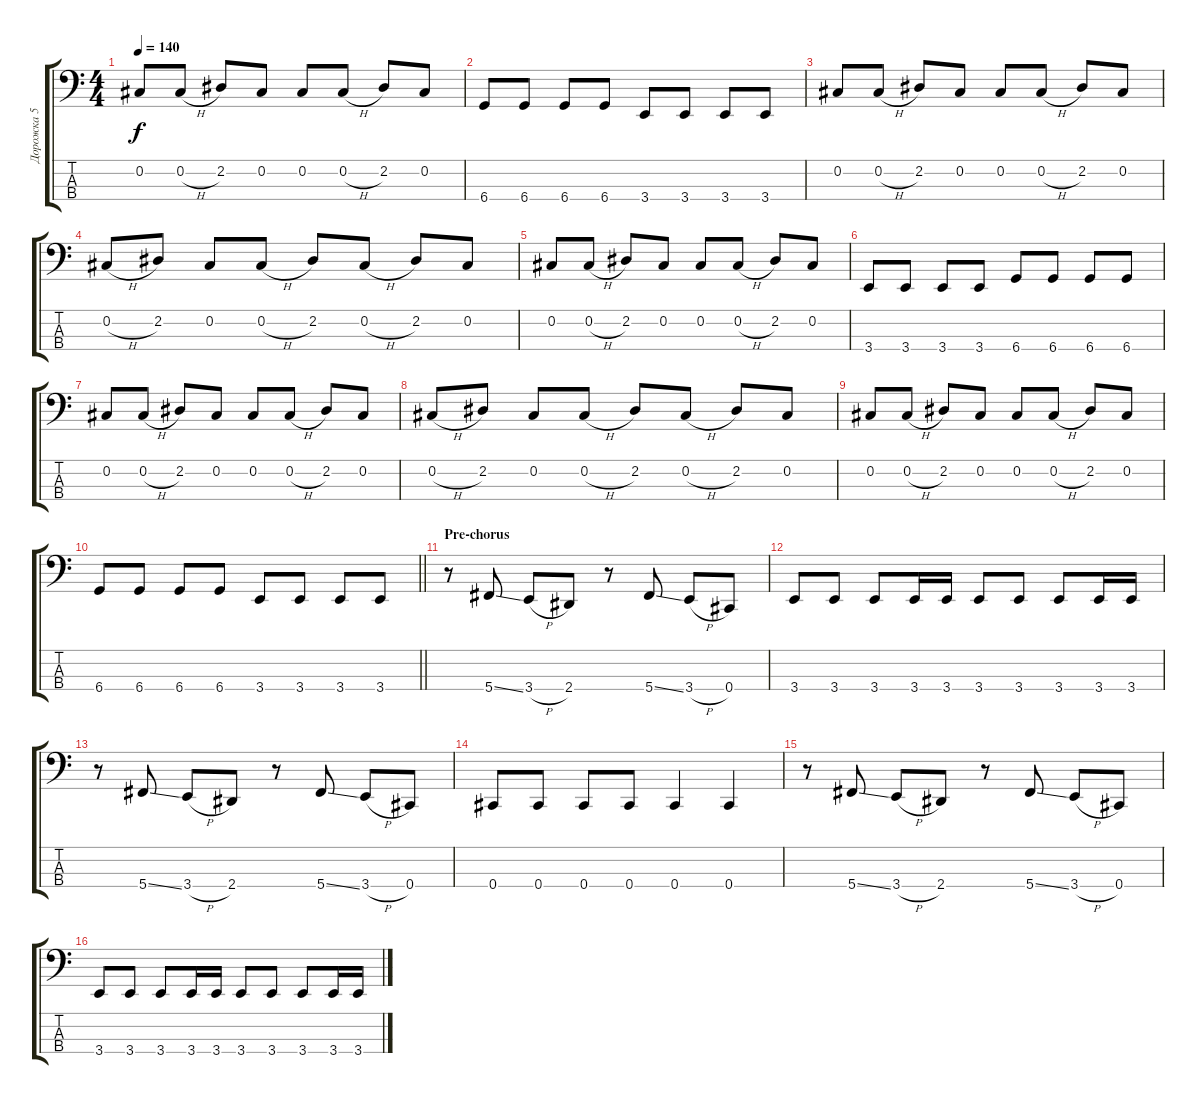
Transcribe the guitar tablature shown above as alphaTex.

\track ("Дорожка 5" "Дорожка 5") {instrument electricbassfinger}
\staff {score tabs}
\tuning (Gb2 Db2 Ab1 Db1) {hide}
\ts (4 4)
\tempo 140
\clef f4
\ks c
0.2.8{dy f} 0.2{h}.8 2.2.8 0.2.8 0.2.8 0.2{h}.8 2.2.8 0.2.8 |
6.4.8 6.4.8 6.4.8 6.4.8 3.4.8 3.4.8 3.4.8 3.4.8 |
0.2.8 0.2{h}.8 2.2.8 0.2.8 0.2.8 0.2{h}.8 2.2.8 0.2.8 |
0.2{h}.8 2.2.8 0.2.8 0.2{h}.8 2.2.8 0.2{h}.8 2.2.8 0.2.8 |
0.2.8 0.2{h}.8 2.2.8 0.2.8 0.2.8 0.2{h}.8 2.2.8 0.2.8 |
3.4.8 3.4.8 3.4.8 3.4.8 6.4.8 6.4.8 6.4.8 6.4.8 |
0.2.8 0.2{h}.8 2.2.8 0.2.8 0.2.8 0.2{h}.8 2.2.8 0.2.8 |
0.2{h}.8 2.2.8 0.2.8 0.2{h}.8 2.2.8 0.2{h}.8 2.2.8 0.2.8 |
0.2.8 0.2{h}.8 2.2.8 0.2.8 0.2.8 0.2{h}.8 2.2.8 0.2.8 |
\barLineRight lightlight
6.4.8 6.4.8 6.4.8 6.4.8 3.4.8 3.4.8 3.4.8 3.4.8 |
\section ("" "Pre-chorus")
r.8 5.4{ss}.8 3.4{h}.8 2.4.8 r.8 5.4{ss}.8 3.4{h}.8 0.4.8 |
3.4.8 3.4.8 3.4.8 3.4.16 3.4.16 3.4.8 3.4.8 3.4.8 3.4.16 3.4.16 |
r.8 5.4{ss}.8 3.4{h}.8 2.4.8 r.8 5.4{ss}.8 3.4{h}.8 0.4.8 |
0.4.8 0.4.8 0.4.8 0.4.8 0.4.4 0.4.4 |
r.8 5.4{ss}.8 3.4{h}.8 2.4.8 r.8 5.4{ss}.8 3.4{h}.8 0.4.8 |
3.4.8 3.4.8 3.4.8 3.4.16 3.4.16 3.4.8 3.4.8 3.4.8 3.4.16 3.4.16
